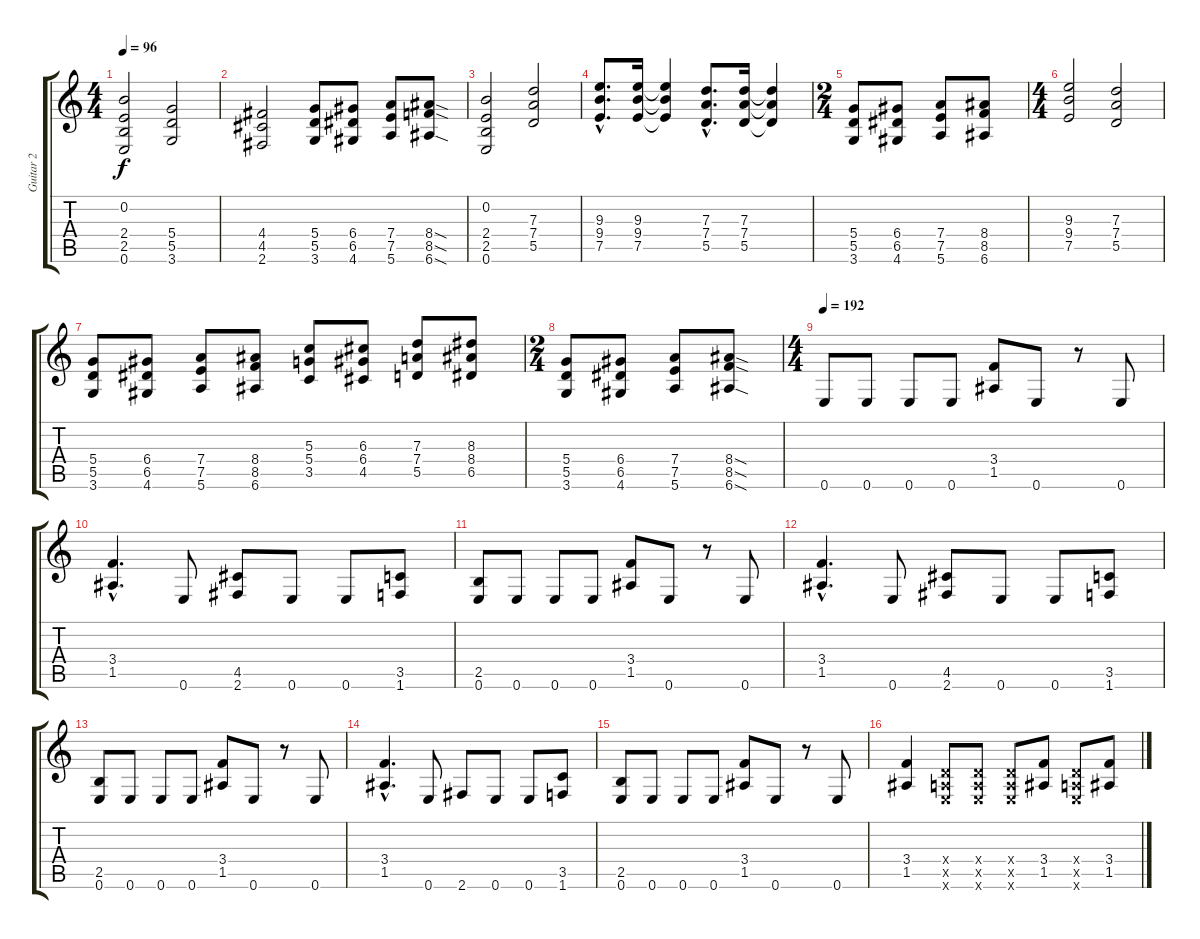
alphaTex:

\track ("Guitar 2" "Guitar 2") {instrument distortionguitar}
\staff {score tabs}
\tuning (E4 B3 G3 D3 A2 E2) {hide}
\ts (4 4)
\tempo 96
\clef g2
\ks c
(0.2 2.4 2.5 0.6).2{dy f} (5.4 5.5 3.6).2 |
(4.4 4.5 2.6).2 (5.4 5.5 3.6).8 (6.4 6.5 4.6).8 (7.4 7.5 5.6).8 (8.4{sod} 8.5{sod} 6.6{sod}).8 |
(0.2 2.4 2.5 0.6).2 (7.3 7.4 5.5).2 |
(9.3{hac} 9.4{hac} 7.5{hac}).8{d} (9.3 9.4 7.5).16 (9.3{t} 9.4{t} 7.5{t}).4 (7.3{hac} 7.4{hac} 5.5{hac}).8{d} (7.3 7.4 5.5).16 (7.3{t} 7.4{t} 5.5{t}).4 |
\ts (2 4)
(5.4 5.5 3.6).8 (6.4 6.5 4.6).8 (7.4 7.5 5.6).8 (8.4 8.5 6.6).8 |
\ts (4 4)
(9.3 9.4 7.5).2 (7.3 7.4 5.5).2 |
(5.4 5.5 3.6).8 (6.4 6.5 4.6).8 (7.4 7.5 5.6).8 (8.4 8.5 6.6).8 (5.3 5.4 3.5).8 (6.3 6.4 4.5).8 (7.3 7.4 5.5).8 (8.3 8.4 6.5).8 |
\ts (2 4)
(5.4 5.5 3.6).8 (6.4 6.5 4.6).8 (7.4 7.5 5.6).8 (8.4{sod} 8.5{sod} 6.6{sod}).8 |
\ts (4 4)
\tempo 192
0.6.8 0.6.8 0.6.8 0.6.8 (3.4 1.5).8 0.6.8 r.8 0.6.8 |
(3.4{hac} 1.5{hac}).4{d} 0.6.8 (4.5 2.6).8 0.6.8 0.6.8 (3.5 1.6).8 |
(2.5 0.6).8 0.6.8 0.6.8 0.6.8 (3.4 1.5).8 0.6.8 r.8 0.6.8 |
(3.4{hac} 1.5{hac}).4{d} 0.6.8 (4.5 2.6).8 0.6.8 0.6.8 (3.5 1.6).8 |
(2.5 0.6).8 0.6.8 0.6.8 0.6.8 (3.4 1.5).8 0.6.8 r.8 0.6.8 |
(3.4{hac} 1.5{hac}).4{d} 0.6.8 2.6.8 0.6.8 0.6.8 (3.5 1.6).8 |
(2.5 0.6).8 0.6.8 0.6.8 0.6.8 (3.4 1.5).8 0.6.8 r.8 0.6.8 |
(3.4 1.5).4 (0.4{x} 0.5{x} 0.6{x}).8 (0.4{x} 0.5{x} 0.6{x}).8 (0.4{x} 0.5{x} 0.6{x}).8 (3.4 1.5).8 (0.4{x} 0.5{x} 0.6{x}).8 (3.4 1.5).8
